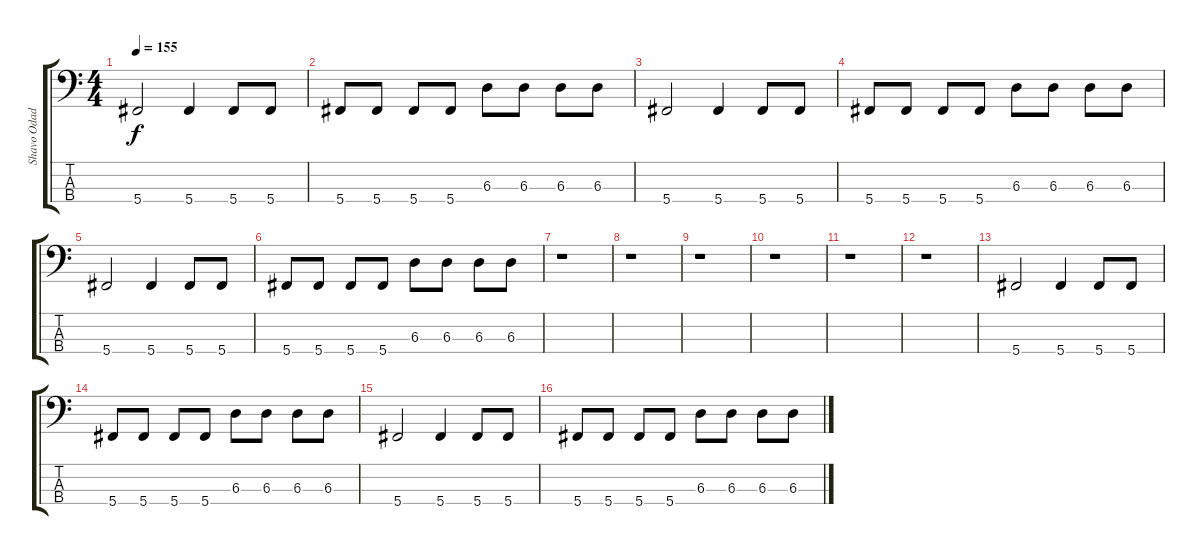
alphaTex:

\track ("Shavo Odadjian Bass Guitar" "Shavo Odad") {instrument electricbassfinger}
\staff {score tabs}
\tuning (Gb2 Db2 Ab1 Db1) {hide}
\ts (4 4)
\tempo 155
\clef f4
\ks c
5.4.2{dy f} 5.4.4 5.4.8 5.4.8 |
5.4.8 5.4.8 5.4.8 5.4.8 6.3.8 6.3.8 6.3.8 6.3.8 |
5.4.2 5.4.4 5.4.8 5.4.8 |
5.4.8 5.4.8 5.4.8 5.4.8 6.3.8 6.3.8 6.3.8 6.3.8 |
5.4.2 5.4.4 5.4.8 5.4.8 |
5.4.8 5.4.8 5.4.8 5.4.8 6.3.8 6.3.8 6.3.8 6.3.8 |
r.1 |
r.1 |
r.1 |
r.1 |
r.1 |
r.1 |
5.4.2 5.4.4 5.4.8 5.4.8 |
5.4.8 5.4.8 5.4.8 5.4.8 6.3.8 6.3.8 6.3.8 6.3.8 |
5.4.2 5.4.4 5.4.8 5.4.8 |
5.4.8 5.4.8 5.4.8 5.4.8 6.3.8 6.3.8 6.3.8 6.3.8
